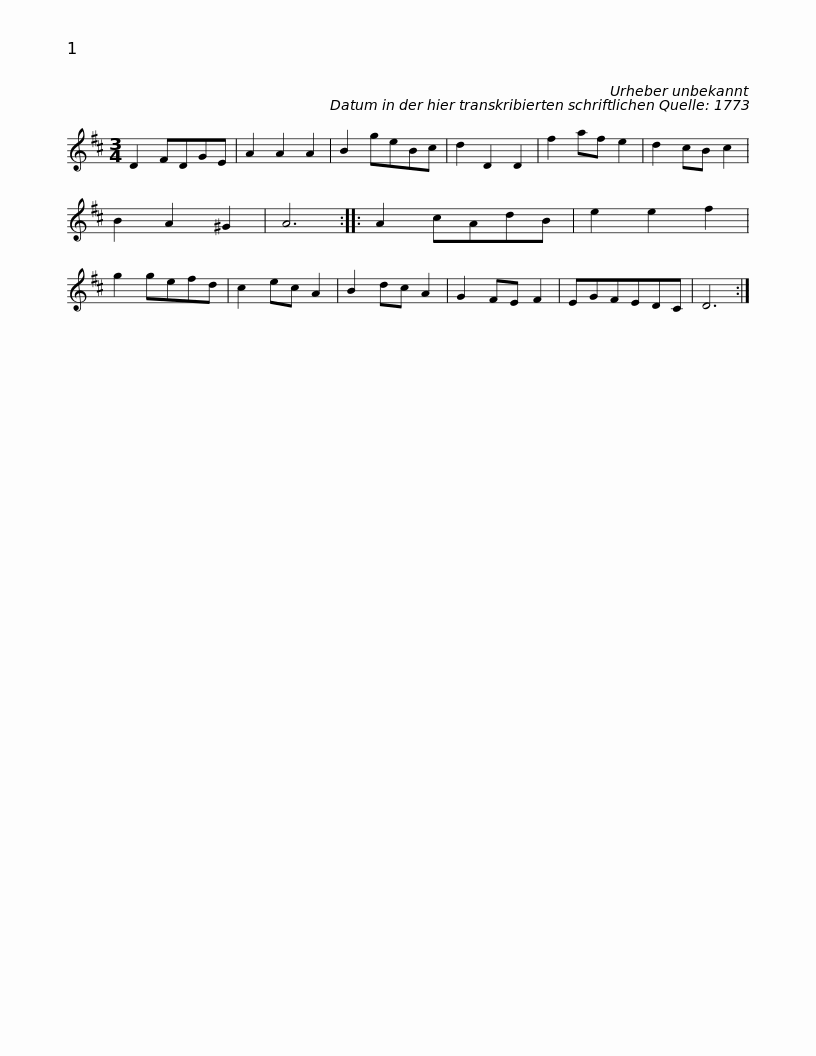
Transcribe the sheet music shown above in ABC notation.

X:1
L:1/8
M:3/4
I:linebreak $
K:D
V:1 treble
V:1
 D2 FDGE | A2 A2 A2 | B2 geBc | d2 D2 D2 | f2 af e2 | %5
 d2 cB c2 | B2 A2 ^G2 | A6 :: A2 cAdB | e2 e2 f2 |$ %10
 g2 gefd | c2 ec A2 | B2 dc A2 | G2 FE F2 | EGFEDC | %15
 D6 :| %16
